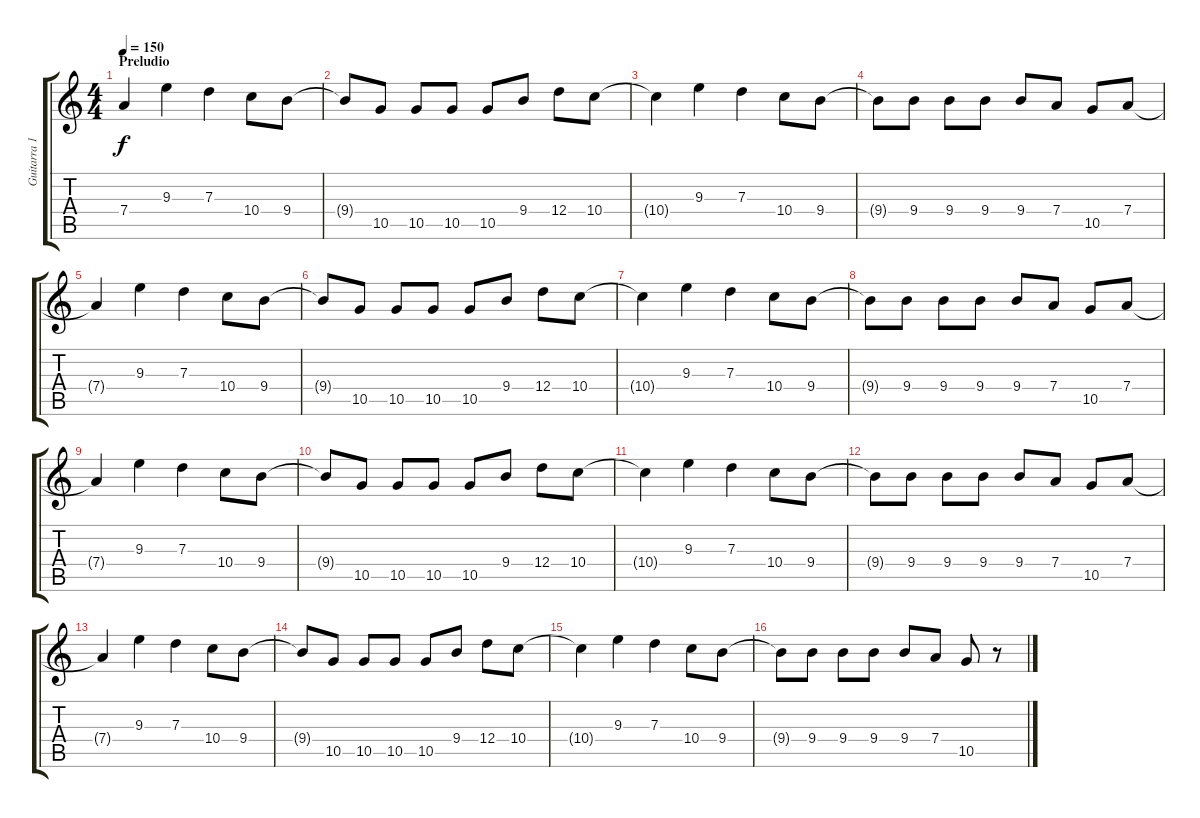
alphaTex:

\track ("Guitarra 1" "Guitarra 1") {instrument distortionguitar}
\staff {score tabs}
\tuning (E4 B3 G3 D3 A2 E2) {hide}
\ts (4 4)
\section ("" "Preludio")
\tempo 150
\clef g2
\ks c
7.4.4{dy f} 9.3.4 7.3.4 10.4.8 9.4.8 |
9.4{t}.8 10.5.8 10.5.8 10.5.8 10.5.8 9.4.8 12.4.8 10.4.8 |
10.4{t}.4 9.3.4 7.3.4 10.4.8 9.4.8 |
9.4{t}.8 9.4.8 9.4.8 9.4.8 9.4.8 7.4.8 10.5.8 7.4.8 |
7.4{t}.4 9.3.4 7.3.4 10.4.8 9.4.8 |
9.4{t}.8 10.5.8 10.5.8 10.5.8 10.5.8 9.4.8 12.4.8 10.4.8 |
10.4{t}.4 9.3.4 7.3.4 10.4.8 9.4.8 |
9.4{t}.8 9.4.8 9.4.8 9.4.8 9.4.8 7.4.8 10.5.8 7.4.8 |
7.4{t}.4 9.3.4 7.3.4 10.4.8 9.4.8 |
9.4{t}.8 10.5.8 10.5.8 10.5.8 10.5.8 9.4.8 12.4.8 10.4.8 |
10.4{t}.4 9.3.4 7.3.4 10.4.8 9.4.8 |
9.4{t}.8 9.4.8 9.4.8 9.4.8 9.4.8 7.4.8 10.5.8 7.4.8 |
7.4{t}.4 9.3.4 7.3.4 10.4.8 9.4.8 |
9.4{t}.8 10.5.8 10.5.8 10.5.8 10.5.8 9.4.8 12.4.8 10.4.8 |
10.4{t}.4 9.3.4 7.3.4 10.4.8 9.4.8 |
9.4{t}.8 9.4.8 9.4.8 9.4.8 9.4.8 7.4.8 10.5.8 r.8
